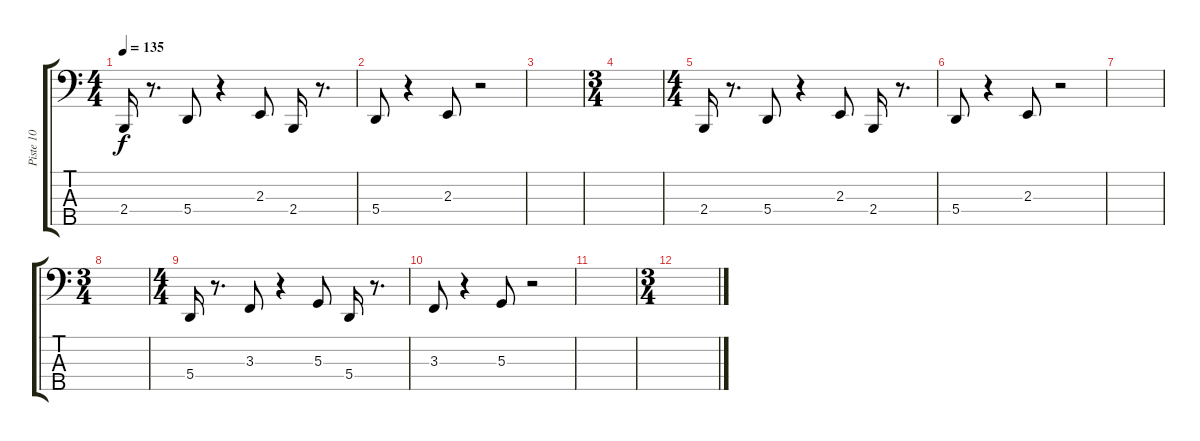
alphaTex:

\track ("Piste 10" "Piste 10") {instrument cello}
\staff {score tabs}
\tuning (B2 G2 D2 A1 E1) {hide}
\ts (4 4)
\tempo 135
\clef f4
\ks c
2.4.16{dy f} r.8{d} 5.4.8 r.4 2.3.8 2.4.16 r.8{d} |
5.4.8 r.4 2.3.8 r.2 |
|
\ts (3 4)
|
\ts (4 4)
2.4.16 r.8{d} 5.4.8 r.4 2.3.8 2.4.16 r.8{d} |
5.4.8 r.4 2.3.8 r.2 |
|
\ts (3 4)
|
\ts (4 4)
5.4.16 r.8{d} 3.3.8 r.4 5.3.8 5.4.16 r.8{d} |
3.3.8 r.4 5.3.8 r.2 |
|
\ts (3 4)
